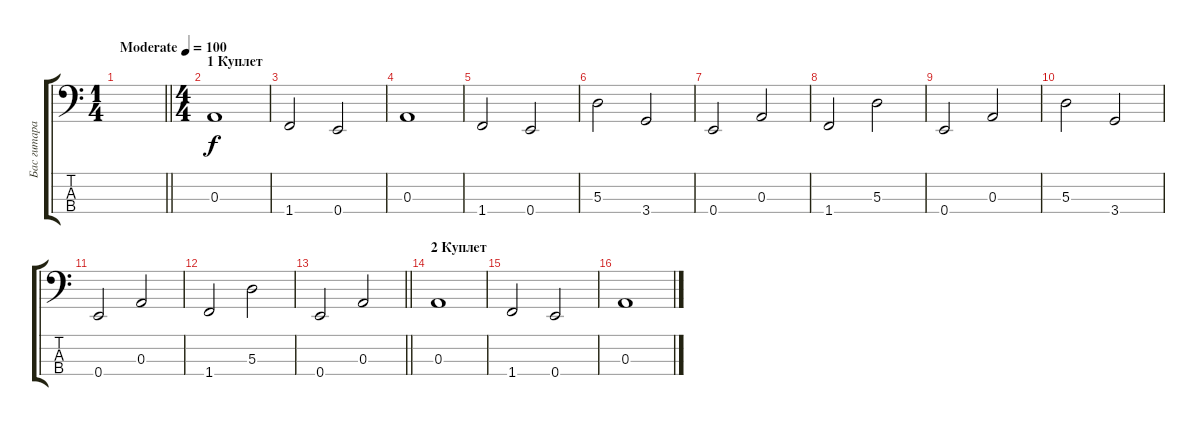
\track ("Бас гитара" "Бас гитара") {instrument electricbassfinger}
\staff {score tabs}
\tuning (G2 D2 A1 E1) {hide}
\ts (1 4)
\tempo (100 "Moderate")
\clef f4
\barLineRight lightlight
\ks c
|
\ts (4 4)
\section ("" "1 Куплет")
0.3.1 |
1.4.2 0.4.2 |
0.3.1 |
1.4.2 0.4.2 |
5.3.2 3.4.2 |
0.4.2 0.3.2 |
1.4.2 5.3.2 |
0.4.2 0.3.2 |
5.3.2 3.4.2 |
0.4.2 0.3.2 |
1.4.2 5.3.2 |
\barLineRight lightlight
0.4.2 0.3.2 |
\section ("" "2 Куплет")
0.3.1 |
1.4.2 0.4.2 |
0.3.1
